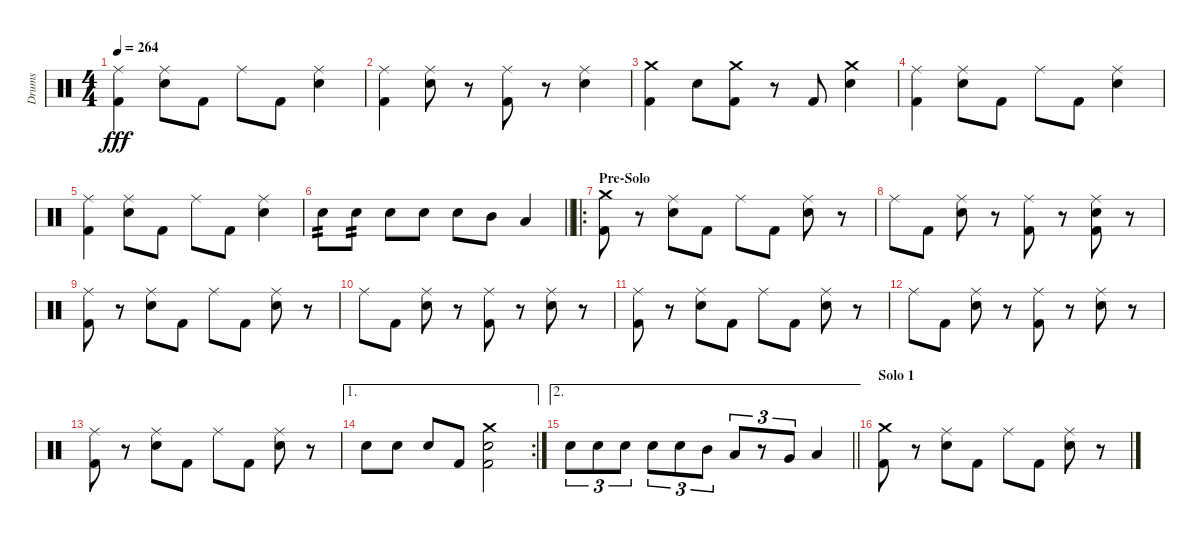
\track ("Drums" "Drums") {instrument percussion}
\staff {score}
\articulation defaults
\ts (4 4)
\tempo 264
\clef neutral
\ks c
("Ride (middle)" "Kick (hit) 2").4{dy fff} ("Ride (middle)" "Snare (hit) 2").8 "Kick (hit) 2".8 "Ride (middle)".8 "Kick (hit) 2".8 ("Ride (middle)" "Snare (hit) 2").4 |
("Ride (middle)" "Kick (hit) 2").4 ("Ride (middle)" "Snare (hit) 2").8 r.8 ("Ride (middle)" "Kick (hit) 2").8 r.8 ("Ride (middle)" "Snare (hit) 2").4 |
("Crash medium (hit)" "Kick (hit) 2").4 "Snare (hit) 2".8 ("Crash medium (hit)" "Kick (hit) 2").8 r.8 "Kick (hit) 2".8 ("Crash medium (hit)" "Snare (hit) 2").4 |
("Ride (middle)" "Kick (hit) 2").4 ("Ride (middle)" "Snare (hit) 2").8 "Kick (hit) 2".8 "Ride (middle)".8 "Kick (hit) 2".8 ("Ride (middle)" "Snare (hit) 2").4 |
("Ride (middle)" "Kick (hit) 2").4 ("Ride (middle)" "Snare (hit) 2").8 "Kick (hit) 2".8 "Ride (middle)".8 "Kick (hit) 2".8 ("Ride (middle)" "Snare (hit) 2").4 |
\barLineRight lightlight "Snare (hit) 2".8{tp 2} "Snare (hit) 2".8{tp 2} "Snare (hit) 2".8 "Snare (hit) 2".8 "Snare (hit) 2".8 "Mid Tom (hit)".8 "Low Tom (hit)".4
|
\ro
\section ("" "Pre-Solo")
("Crash medium (hit)" "Kick (hit) 2").8 r.8 ("Ride (middle)" "Snare (hit) 2").8 "Kick (hit) 2".8 "Ride (middle)".8 "Kick (hit) 2".8 ("Ride (middle)" "Snare (hit) 2").8 r.8 |
"Ride (middle)".8 "Kick (hit) 2".8 ("Ride (middle)" "Snare (hit) 2").8 r.8 ("Ride (middle)" "Kick (hit) 2").8 r.8 ("Ride (middle)" "Snare (hit) 2" "Kick (hit) 2").8 r.8 |
("Ride (middle)" "Kick (hit) 2").8 r.8 ("Ride (middle)" "Snare (hit) 2").8 "Kick (hit) 2".8 "Ride (middle)".8 "Kick (hit) 2".8 ("Ride (middle)" "Snare (hit) 2").8 r.8 |
"Ride (middle)".8 "Kick (hit) 2".8 ("Ride (middle)" "Snare (hit) 2").8 r.8 ("Ride (middle)" "Kick (hit) 2").8 r.8 ("Ride (middle)" "Snare (hit) 2").8 r.8 |
("Ride (middle)" "Kick (hit) 2").8 r.8 ("Ride (middle)" "Snare (hit) 2").8 "Kick (hit) 2".8 "Ride (middle)".8 "Kick (hit) 2".8 ("Ride (middle)" "Snare (hit) 2").8 r.8 |
"Ride (middle)".8 "Kick (hit) 2".8 ("Ride (middle)" "Snare (hit) 2").8 r.8 ("Ride (middle)" "Kick (hit) 2").8 r.8 ("Ride (middle)" "Snare (hit) 2").8 r.8 |
("Ride (middle)" "Kick (hit) 2").8 r.8 ("Ride (middle)" "Snare (hit) 2").8 "Kick (hit) 2".8 "Ride (middle)".8 "Kick (hit) 2".8 ("Ride (middle)" "Snare (hit) 2").8 r.8 |
\ae 1
\rc 2 "Snare (hit) 2".8 "Snare (hit) 2".8 "Snare (hit) 2".8 "Kick (hit) 2".8
("Crash medium (hit)" "Snare (hit) 2" "Kick (hit) 2").2 |
\ae 2
\barLineRight lightlight "Snare (hit) 2".8{tu (3 2)} "Snare (hit) 2".8{tu (3 2)} "Snare (hit) 2".8{tu (3 2)} "Snare (hit) 2".8{tu (3 2)} "Snare (hit) 2".8{tu (3 2)} "Mid Tom (hit)".8{tu (3 2)} "Low Tom (hit)".8{tu (3 2)}
r.8{tu (3 2)} "Very Low Tom (hit)".8{tu (3 2)} "Low Floor Tom (hit)".4 |
\section ("" "Solo 1")
("Crash medium (hit)" "Kick (hit) 2").8 r.8 ("Ride (middle)" "Snare (hit) 2").8 "Kick (hit) 2".8 "Ride (middle)".8 "Kick (hit) 2".8 ("Ride (middle)" "Snare (hit) 2").8 r.8
